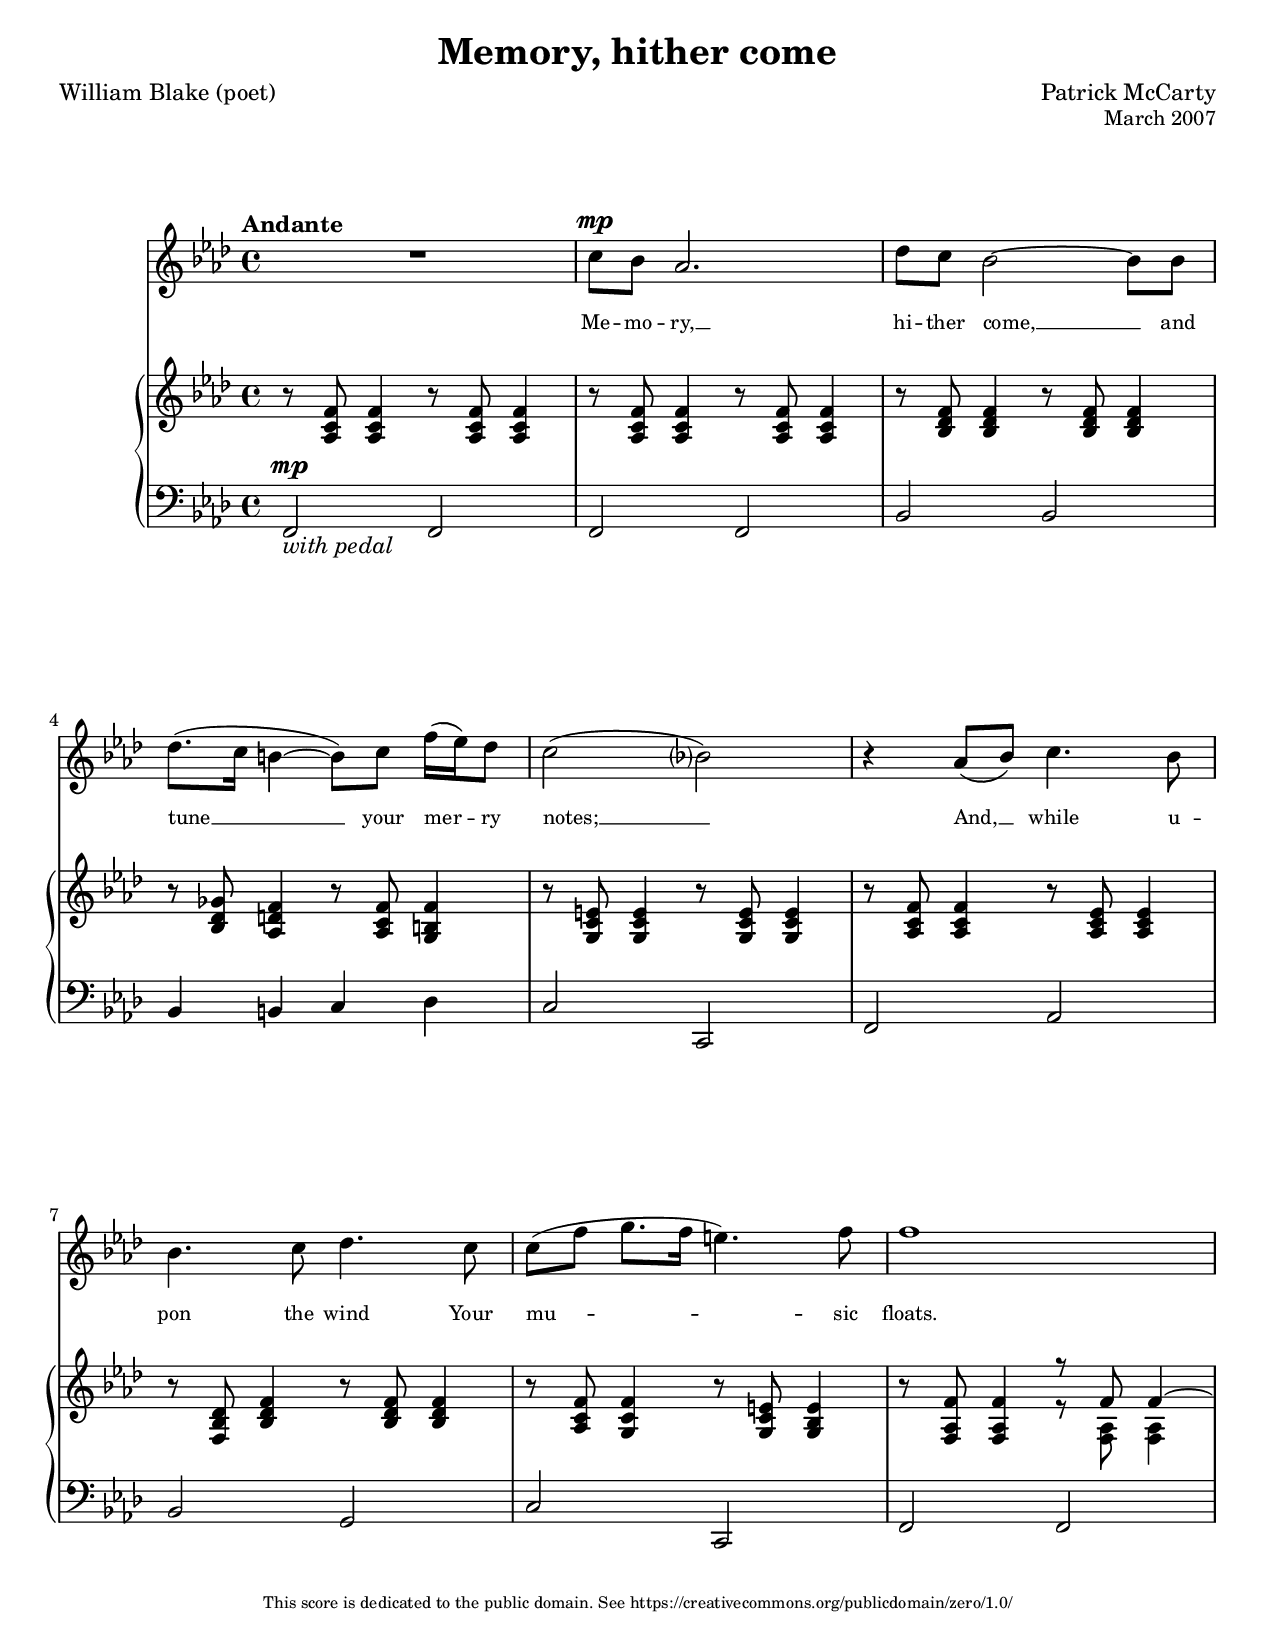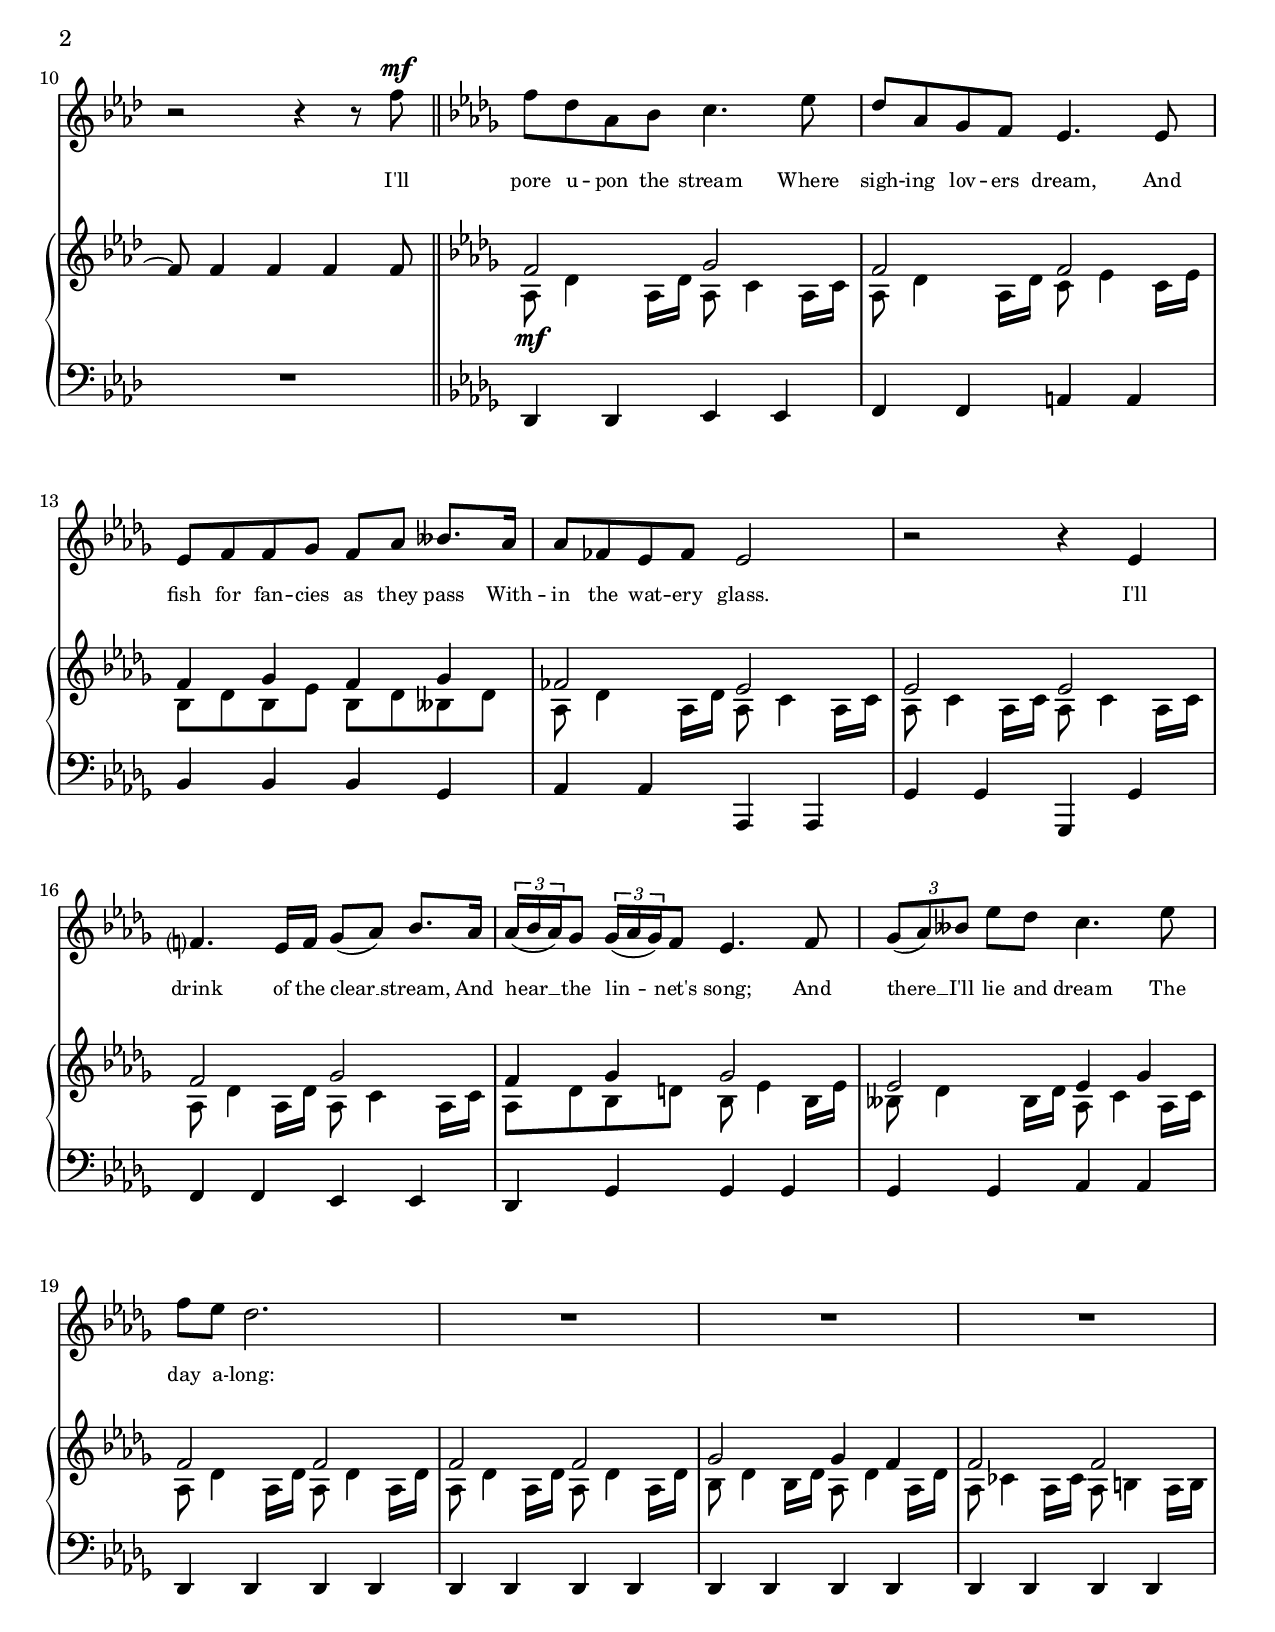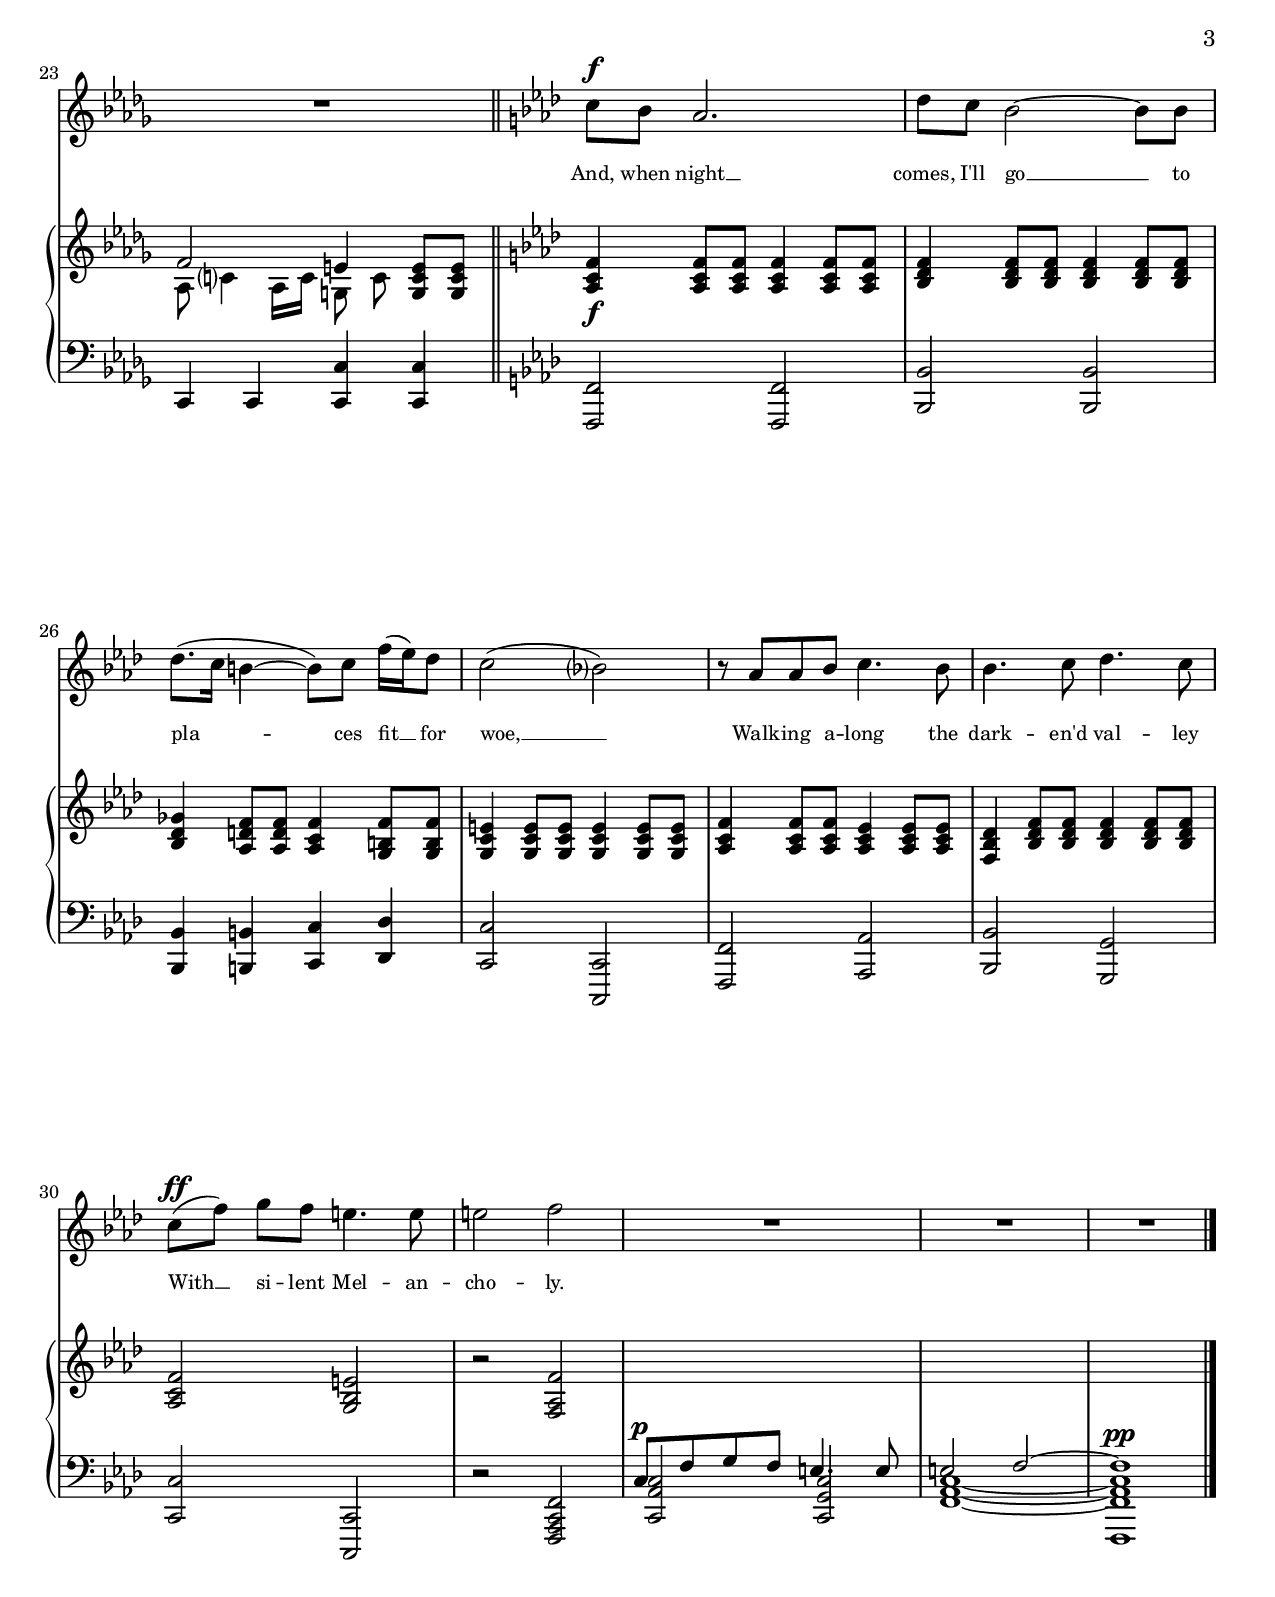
\version "2.18.2"

#(ly:set-option 'point-and-click #f)
#(set-default-paper-size "letter")

\header {
  title = "Memory, hither come"
  composer = "Patrick McCarty"
  opus = \markup \smaller { "March 2007" }
  poet = "William Blake (poet)"
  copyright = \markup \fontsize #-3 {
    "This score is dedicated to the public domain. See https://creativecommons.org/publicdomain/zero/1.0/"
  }
}

\paper {
  ragged-bottom = ##f
  ragged-last-bottom = ##f
  system-system-spacing #'basic-distance = #5
  %annotate-spacing = ##t
}

\score {
  <<
    \new Staff {
      \new Voice = "mel" {
        \key f \minor
        \clef treble
        \time 4/4
        \relative c'' {
          \tempo "Andante"
          % A
          R1 |
          c8^\mp bes aes2. |
          des8 c bes2~ bes8 bes |
          des8.( c16 b!4~ b8) c f16( ees) des8 |
          c2( bes?) |
          r4 aes8( bes8) c4. bes8 |
          bes4. c8 des4. c8 |
          c8[( f] g8. f16 e!4.) f8 |
          f1 |

          % Transition
          r2 r4 r8 f8^\mf \bar "||" \key des \major

          % B
          f8 des aes bes c4. ees8 |
          des8 aes8 ges f ees4. ees8 |
          ees8 f f ges f[ aes] beses8. aes16 |
          aes8 fes ees fes ees2 |
          r2 r4 ees4 |
          f?4. ees16 f ges8[( aes]) bes8. aes16 |
          \tuplet 3/2 { aes16[( bes aes) } ges8] \tuplet 3/2 { ges16( aes ges) } f8 ees4. f8 |
          \tuplet 3/2 { ges8( aes) beses } ees8 des c4. ees8 |
          f8 ees des2. |

          % Retransition
          R1 |
          R1*3 \bar "||" \key f \minor

          % A'
          c8^\f bes aes2. |
          des8 c bes2~ bes8 bes |
          des8.( c16 b!4~ b8) c f16( ees) des8 |
          c2( bes?) |
          r8 aes8 aes8 bes8 c4. bes8 |
          bes4. c8 des4. c8 |
          c8[(^\ff f]) g8 f8 e!4. e8 |
          e!2 f2 |
          R1*3 \bar "|."
        }
      }
    }
    \new Lyrics \lyricsto mel \lyricmode {
      % A
      Me -- mo -- ry, __
      hi -- ther come, __ and
      tune __ your mer -- ry
      notes; __
      And, __ while u --
      pon the wind Your
      mu -- sic floats.

      % Transition (tacit)

      % B
      I'll pore u -- pon the stream Where
      sigh -- ing lov -- ers dream, And
      fish for fan -- cies as they pass With --
      in the wat -- ery glass.
      I'll
      drink of the clear __ stream, And
      hear __ the lin -- net's song; And
      there __ I'll lie and dream The
      day a -- long:

      % Retransition (tacit)

      % A'
      And, when night __
      comes, I'll go __ to
      pla -- ces fit __ for
      woe, __
      Walk -- ing a -- long the
      dark -- en'd val -- ley
      With __ si -- lent Mel -- an --
      cho -- ly.
    }
    \new PianoStaff {
      <<
        % piano RH
        \new Staff {
          \new Voice {
            \key f \minor
            \clef treble
            \time 4/4
            \relative c' {
              % A
              r8 <aes c f>8 <aes c f>4 r8 <aes c f>8 <aes c f>4 |
              r8 <aes c f>8 <aes c f>4 r8 <aes c f>8 <aes c f>4 |
              r8 <bes des f>8 <bes des f>4 r8 <bes des f>8 <bes des f>4 |
              r8 <bes des ges>8 <aes d! f>4 r8 <aes c f>8 <g b! f'>4 |
              r8 <g c e!>8 <g c e>4 r8 <g c e>8 <g c e>4 |
              r8 <aes c f>8 <aes c f>4 r8 <aes c ees>8 <aes c ees>4 |
              r8 <f bes des>8 <bes des f>4 r8 <bes des f>8 <bes des f>4 |
              r8 <aes c f>8 <g c f>4 r8 <g c e!>8 <g bes e>4 |
              r8 <f aes f'>8 <f aes f'>4
              << { r8 f'8 f4~ } \\ { r8 <f, aes>8 <f aes>4 } >> |

              % Transition
              << { f'8 f4 f4 f4 f8 } \\ { s1 } >> \bar "||" \key des \major

              % B
              <<
                {
                  f2 ges |
                  f2 f |
                  f4 ges f ges |
                  fes2 ees |
                  ees2 ees |
                  f2 ges |
                  f4 ges ges2 |
                  ees2 ees4 ges |
                  f2 f |
                }
                \\
                {
                  aes,8_\mf des4 aes16 des aes8 c4 aes16 c |
                  aes8 des4 aes16 des c8 ees4 c16 ees |
                  bes8 des bes ees bes des beses des |
                  aes8 des4 aes16 des aes8 c4 aes16 c |
                  aes8 c4 aes16 c aes8 c4 aes16 c |
                  aes8 des4 aes16 des aes8 c4 aes16 c |
                  aes8 des bes d! bes ees4 bes16 ees |
                  beses8 des4 beses16 des aes8 c4 aes16 c |
                  aes8 des4 aes16 des aes8 des4 aes16 des |
                }
              >>

              % Retransition
              <<
                {
                  f2 f |
                  ges2 ges4 f |
                  f2 f |
                  f2 e!4
                }
                \\
                {
                  aes,8 des4 aes16 des aes8 des4 aes16 des |
                  bes8 des4 bes16 des aes8 des4 aes16 des |
                  aes8 ces4 aes16 ces aes8 b!4 aes16 b |
                  aes8 c?4 aes16 c g!8 c
                }
              >>
              <g c e>8 <g c e>8 \bar "||" \key f \minor

              % A'
              <aes c f>4_\f <aes c f>8 <aes c f>8 <aes c f>4 <aes c f>8 <aes c f>8 |
              <bes des f>4 <bes des f>8 <bes des f>8 <bes des f>4 <bes des f>8 <bes des f>8 |
              <bes des ges>4 <aes d! f>8 <aes d f>8 <aes c f>4 <g b! f'>8 <g b f'>8 |
              <g c e!>4 <g c e>8 <g c e>8 <g c e>4 <g c e>8 <g c e>8 |
              <aes c f>4 <aes c f>8 <aes c f>8 <aes c ees>4 <aes c ees>8 <aes c ees>8 |
              <f bes des>4 <bes des f>8 <bes des f>8 <bes des f>4 <bes des f>8 <bes des f>8 |
              <aes c f>2 <g bes e!>2 |
              r2 <f aes f'>2 |
              s1 | s1 | s1 \bar "|."
            }
          }
        }
        % piano LH
        \new Staff {
          \new Voice {
            \key f \minor
            \clef bass
            \time 4/4
            \relative c, {
              % A
              f2^\mp_\markup { \italic { "with pedal" } } f |
              f2 f |
              bes2 bes |
              bes4 b! c des |
              c2 c, |
              f2 aes |
              bes2 g |
              c2 c, |
              f2 f |

              % Transition
              R1 \bar "||" \key des \major

              % B
              des4 des ees ees |
              f4 f a! a |
              bes4 bes bes ges |
              aes4 aes aes, aes |
              ges'4 ges ges, ges' |
              f4 f ees ees |
              des4 ges ges ges |
              ges4 ges aes aes |
              des,4 des des des |

              % Retransition
              des4 des des des |
              des4 des des des |
              des4 des des des |
              c4 c <c c'> <c c'> \bar "||" \key f \minor

              % A'
              <f, f'>2 <f f'>2 |
              <bes bes'>2 <bes bes'>2 |
              <bes bes'>4 <b! b'>4 <c c'>4 <des des'>4 |
              <c c'>2 <c, c'>2 |
              <f f'>2 <aes aes'>2 |
              <bes bes'>2 <g g'>2 |
              <c c'>2 <c, c'>2 |
              r2 <f aes c f>2 |
              <<
                % highest voice
                {
                  c''8^\p f g f e!4. e8 |
                  e!2 f~ |
                  f1^\pp
                }
                \\
                % lowest voice (appears in last measure)
                {
                  s1*2 | %\shiftOff
                  f,,1 \bar "|."
                }
                \\
                % second highest voice
                {
                  c''2 c |
                  \tieDown
                  <c~ aes~>1 |
                  <c aes>1 \bar "|."
                }
                % second lowest voice
                {
                  <aes c,>2 <g c,> |
                  f1~ |
                  f1 \bar "|."
                }
              >>
            }
          }
        }
      >>
    }
  >>
  \layout {
    \context {
      \Score
      \override LyricText.font-size = #-1
    }
    \context {
      \Lyrics
      \override VerticalAxisGroup.nonstaff-relatedstaff-spacing.padding = #2
      \override VerticalAxisGroup.nonstaff-unrelatedstaff-spacing.padding = #4
    }
  }
}


% vim: ft=lilypond sw=2 et sts=2 nu
